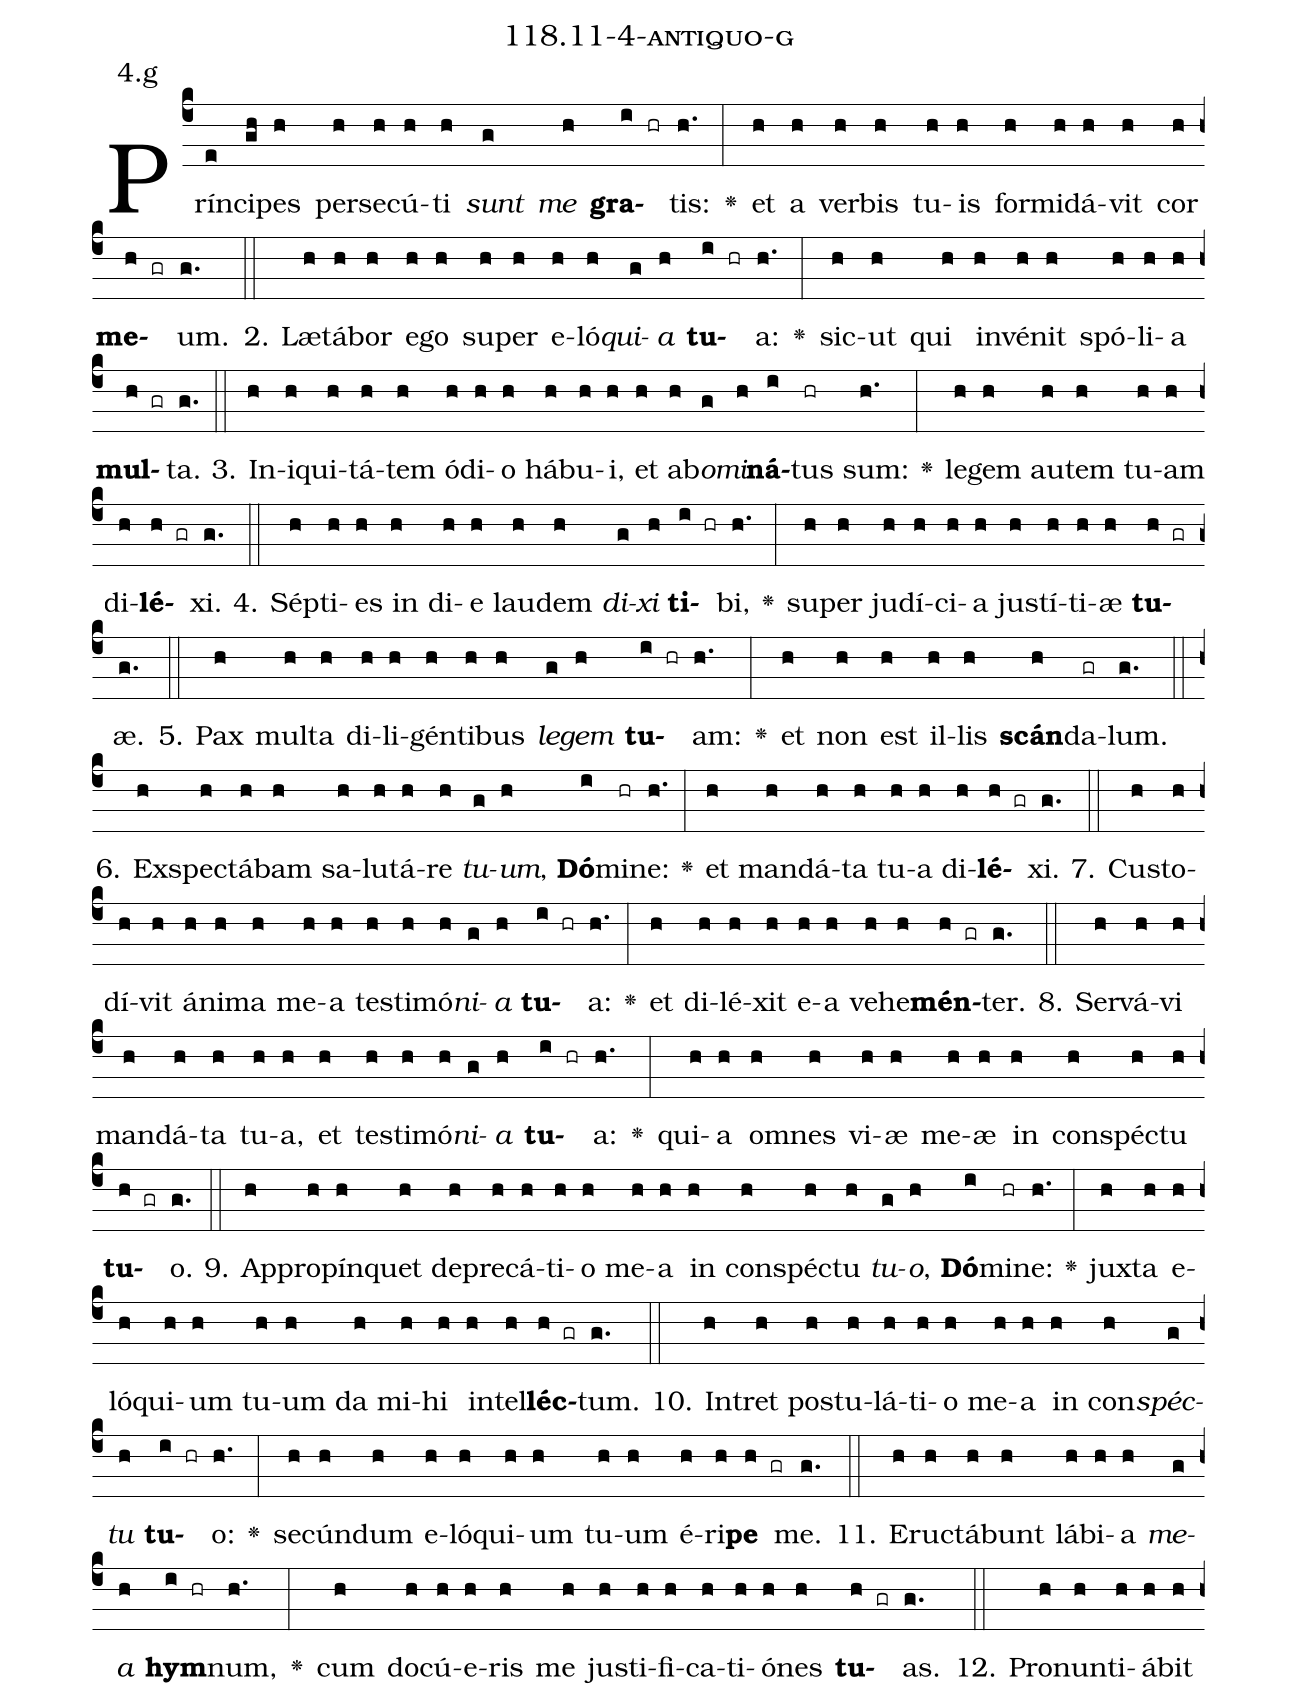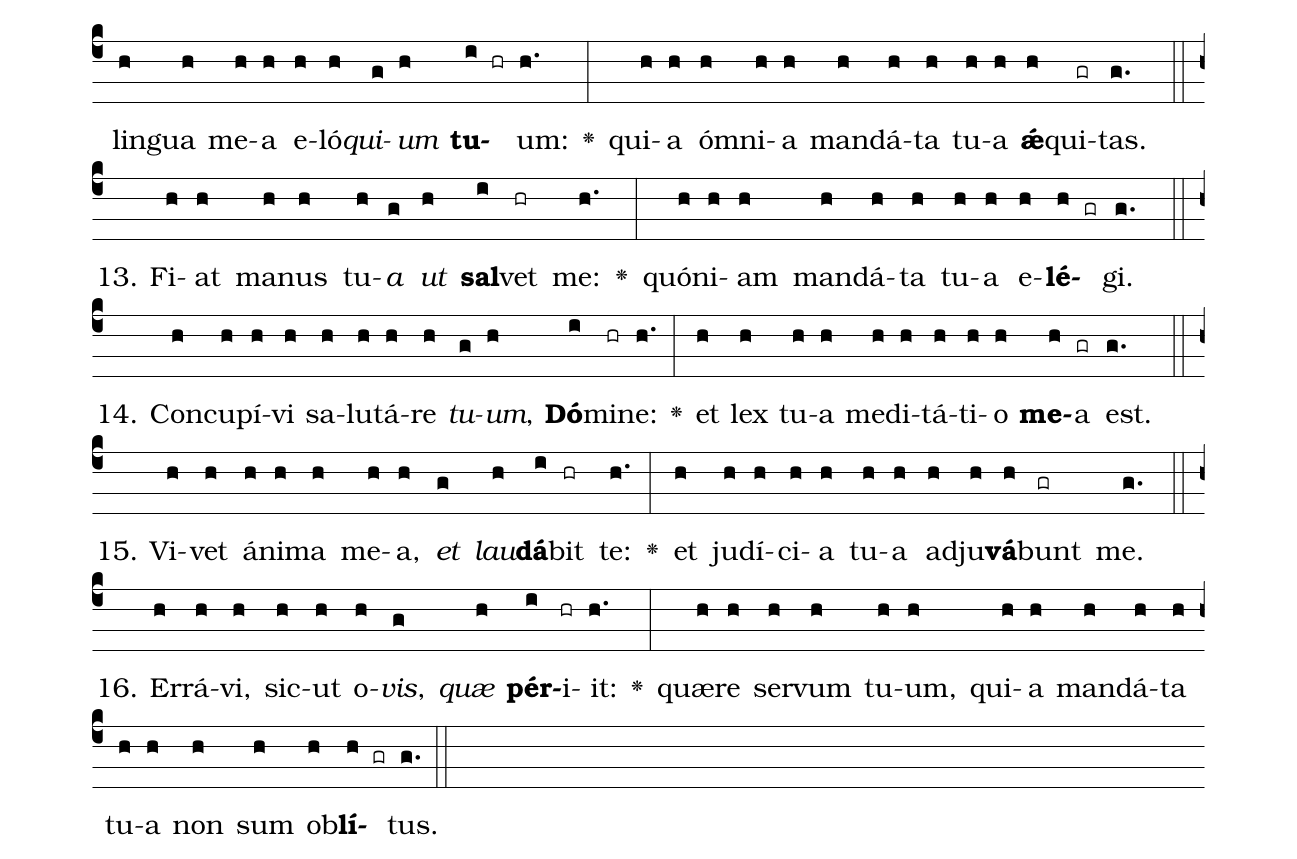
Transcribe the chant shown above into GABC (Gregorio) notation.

name: 118.11-4-antiquo-g;
annotation: 4.g;
%%
(c4)Prín(e)ci(gh)pes(h) per(h)se(h)cú(h)ti(h) <i>sunt</i>(g) <i>me</i>(h) <b>gra</b>(i hr)tis:(h.) <v>\greheightstar</v>(:) et(h) a(h) ver(h)bis(h) tu(h)is(h) for(h)mi(h)dá(h)vit(h) cor(h) <b>me</b>(h gr)um.(g.) (::)
2. Læ(h)tá(h)bor(h) e(h)go(h) su(h)per(h) e(h)ló(h)<i>qui</i>(g)<i>a</i>(h) <b>tu</b>(i hr)a:(h.) <v>\greheightstar</v>(:) sic(h)ut(h) qui(h) in(h)vé(h)nit(h) spó(h)li(h)a(h) <b>mul</b>(h gr)ta.(g.) (::)
3. In(h)i(h)qui(h)tá(h)tem(h) ó(h)di(h)o(h) há(h)bu(h)i,(h) et(h) ab(h)<i>o</i>(g)<i>mi</i>(h)<b>ná</b>(i)tus(hr) sum:(h.) <v>\greheightstar</v>(:) le(h)gem(h) au(h)tem(h) tu(h)am(h) di(h)<b>lé</b>(h gr)xi.(g.) (::)
4. Sép(h)ti(h)es(h) in(h) di(h)e(h) lau(h)dem(h) <i>di</i>(g)<i>xi</i>(h) <b>ti</b>(i hr)bi,(h.) <v>\greheightstar</v>(:) su(h)per(h) ju(h)dí(h)ci(h)a(h) jus(h)tí(h)ti(h)æ(h) <b>tu</b>(h gr)æ.(g.) (::)
5. Pax(h) mul(h)ta(h) di(h)li(h)gén(h)ti(h)bus(h) <i>le</i>(g)<i>gem</i>(h) <b>tu</b>(i hr)am:(h.) <v>\greheightstar</v>(:) et(h) non(h) est(h) il(h)lis(h) <b>scán</b>(h)da(gr)lum.(g.) (::)
6. Ex(h)spec(h)tá(h)bam(h) sa(h)lu(h)tá(h)re(h) <i>tu</i>(g)<i>um</i>,(h) <b>Dó</b>(i)mi(hr)ne:(h.) <v>\greheightstar</v>(:) et(h) man(h)dá(h)ta(h) tu(h)a(h) di(h)<b>lé</b>(h gr)xi.(g.) (::)
7. Cus(h)to(h)dí(h)vit(h) á(h)ni(h)ma(h) me(h)a(h) tes(h)ti(h)mó(h)<i>ni</i>(g)<i>a</i>(h) <b>tu</b>(i hr)a:(h.) <v>\greheightstar</v>(:) et(h) di(h)lé(h)xit(h) e(h)a(h) ve(h)he(h)<b>mén</b>(h gr)ter.(g.) (::)
8. Ser(h)vá(h)vi(h) man(h)dá(h)ta(h) tu(h)a,(h) et(h) tes(h)ti(h)mó(h)<i>ni</i>(g)<i>a</i>(h) <b>tu</b>(i hr)a:(h.) <v>\greheightstar</v>(:) qui(h)a(h) om(h)nes(h) vi(h)æ(h) me(h)æ(h) in(h) con(h)spéc(h)tu(h) <b>tu</b>(h gr)o.(g.) (::)
9. Ap(h)pro(h)pín(h)quet(h) de(h)pre(h)cá(h)ti(h)o(h) me(h)a(h) in(h) con(h)spéc(h)tu(h) <i>tu</i>(g)<i>o</i>,(h) <b>Dó</b>(i)mi(hr)ne:(h.) <v>\greheightstar</v>(:) jux(h)ta(h) e(h)ló(h)qui(h)um(h) tu(h)um(h) da(h) mi(h)hi(h) in(h)tel(h)<b>léc</b>(h gr)tum.(g.) (::)
10. In(h)tret(h) pos(h)tu(h)lá(h)ti(h)o(h) me(h)a(h) in(h) con(h)<i>spéc</i>(g)<i>tu</i>(h) <b>tu</b>(i hr)o:(h.) <v>\greheightstar</v>(:) se(h)cún(h)dum(h) e(h)ló(h)qui(h)um(h) tu(h)um(h) é(h)ri(h)<b>pe</b>(h gr) me.(g.) (::)
11. E(h)ruc(h)tá(h)bunt(h) lá(h)bi(h)a(h) <i>me</i>(g)<i>a</i>(h) <b>hym</b>(i hr)num,(h.) <v>\greheightstar</v>(:) cum(h) do(h)cú(h)e(h)ris(h) me(h) jus(h)ti(h)fi(h)ca(h)ti(h)ó(h)nes(h) <b>tu</b>(h gr)as.(g.) (::)
12. Pro(h)nun(h)ti(h)á(h)bit(h) lin(h)gua(h) me(h)a(h) e(h)ló(h)<i>qui</i>(g)<i>um</i>(h) <b>tu</b>(i hr)um:(h.) <v>\greheightstar</v>(:) qui(h)a(h) óm(h)ni(h)a(h) man(h)dá(h)ta(h) tu(h)a(h) <b>ǽ</b>(h)qui(gr)tas.(g.) (::)
13. Fi(h)at(h) ma(h)nus(h) tu(h)<i>a</i>(g) <i>ut</i>(h) <b>sal</b>(i)vet(hr) me:(h.) <v>\greheightstar</v>(:) quón(h)i(h)am(h) man(h)dá(h)ta(h) tu(h)a(h) e(h)<b>lé</b>(h gr)gi.(g.) (::)
14. Con(h)cu(h)pí(h)vi(h) sa(h)lu(h)tá(h)re(h) <i>tu</i>(g)<i>um</i>,(h) <b>Dó</b>(i)mi(hr)ne:(h.) <v>\greheightstar</v>(:) et(h) lex(h) tu(h)a(h) me(h)di(h)tá(h)ti(h)o(h) <b>me</b>(h)a(gr) est.(g.) (::)
15. Vi(h)vet(h) á(h)ni(h)ma(h) me(h)a,(h) <i>et</i>(g) <i>lau</i>(h)<b>dá</b>(i)bit(hr) te:(h.) <v>\greheightstar</v>(:) et(h) ju(h)dí(h)ci(h)a(h) tu(h)a(h) ad(h)ju(h)<b>vá</b>(h)bunt(gr) me.(g.) (::)
16. Er(h)rá(h)vi,(h) sic(h)ut(h) o(h)<i>vis</i>,(g) <i>quæ</i>(h) <b>pér</b>(i)i(hr)it:(h.) <v>\greheightstar</v>(:) quæ(h)re(h) ser(h)vum(h) tu(h)um,(h) qui(h)a(h) man(h)dá(h)ta(h) tu(h)a(h) non(h) sum(h) ob(h)<b>lí</b>(h gr)tus.(g.) (::)
